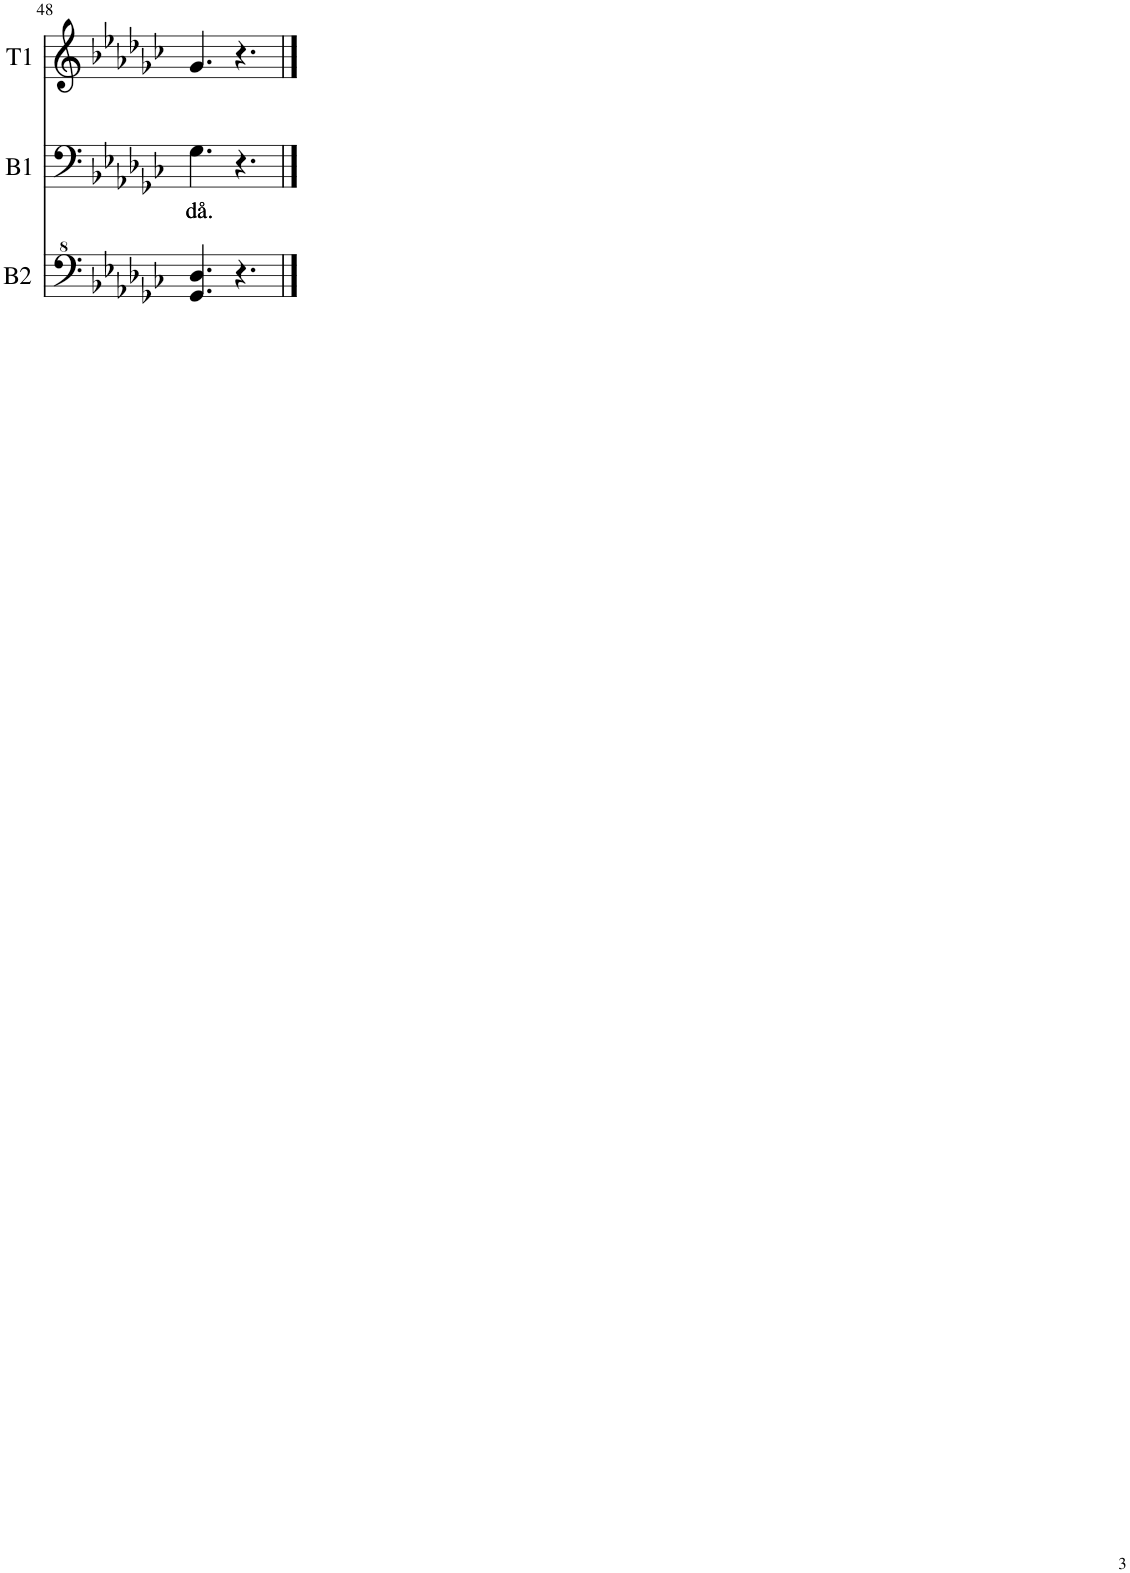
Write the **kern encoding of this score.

**kern	**kern	**text	**kern
*part3	*part2	*part2	*part1
*staff3	*staff2	*staff2	*staff1
*I"Bass II	*I"Bass I	*	*I"Tenor I
*I'B2	*I'B1	*	*I'T1
!!LO:PB:g=z
*clefF^4	*clefF4	*	*clefG2
*Trd7c12	*	*	*
*k[b-e-a-d-g-c-]	*k[b-e-a-d-g-c-]	*	*k[b-e-a-d-g-c-]
*M6/8	*M6/8	*	*M6/8
=48	=48	=48	=48
!	!	!LO:LY:b	!
4.G-/ 4.d-/	4.G-\	då.	4.g-/
4.r	4.r	.	4.r
==	==	==	==
*-	*-	*-	*-
